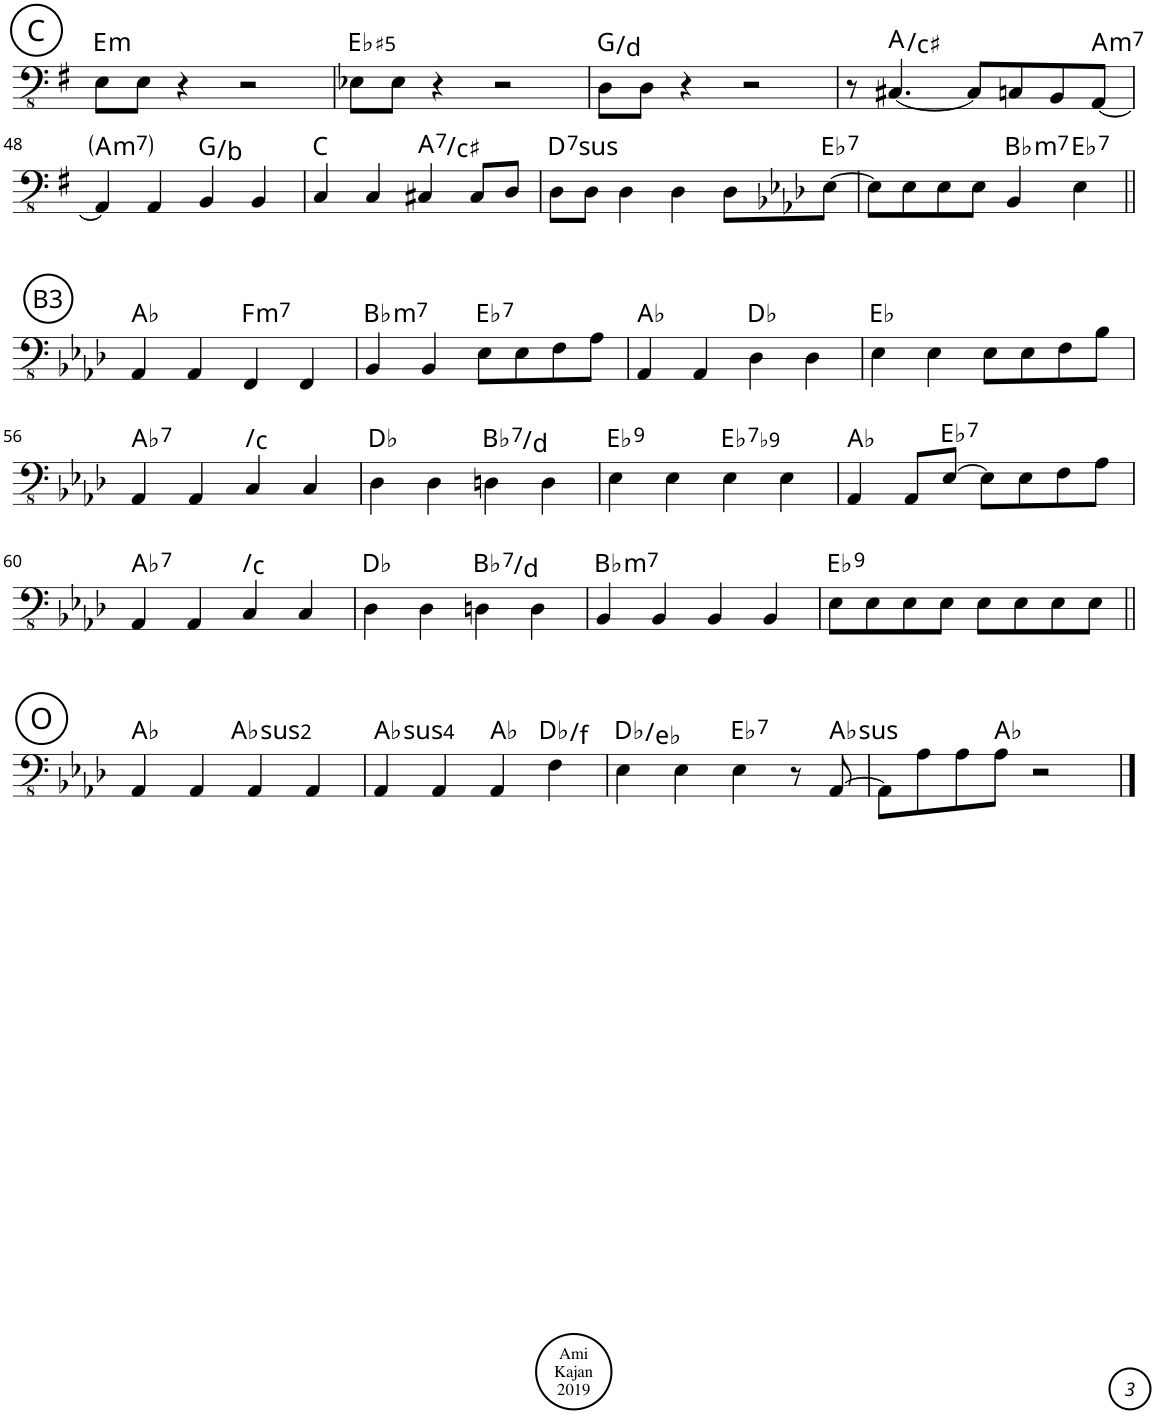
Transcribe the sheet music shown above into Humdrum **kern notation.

**kern	**harte
*part1	*part1
*staff1	*
*I"Piano	*
*I'Pno.	*
!!LO:PB:g=z
*clefFv4	*
*k[f#]	*
*M4/4	*
*met(c)	*
!!LO:REH:place=s1:a:cj:enc=circle:fs=14:t=C
=44	=44
!	!LO:H:kt=m
8EE\L	E:min
8EE\J	.
4r	.
2r	.
=45	=45
8EE-X\L	Eb:(3,#5)
8EE-\J	.
4r	.
2r	.
=46	=46
8DD\L	G:maj/5
8DD\J	.
4r	.
2r	.
=47	=47
8r	.
[4.CC#X/	A:maj/3
8CC#/L]	.
8CCn/	.
8BBB/	.
!	!LO:H:kt=m7
[8AAA/J	A:min7
!!LO:LB:g=z
=48	=48
!	!LO:H:kt=m7
4AAA/]	A:min7
4AAA/	.
4BBB/	G:maj/3
4BBB/	.
=49	=49
4CC/	C:maj
4CC/	.
!	!LO:H:kt=7
4CC#X/	A:7/3
8CC#/L	.
8DD/J	.
=50	=50
!	!LO:H:kt=7sus
8DD\L	D:sus4(7)
8DD\J	.
4DD\	.
4DD\	.
8DD\L	.
!	!LO:H:kt=7
[8EE-\J	Eb:7
=51	=51
8EE-\L]	.
8EE-\	.
8EE-\	.
8EE-\J	.
!	!LO:H:kt=m7
4BBB-/	Bb:min7
!	!LO:H:kt=7
4EE-\	Eb:7
!!LO:LB:g=z
!!LO:REH:place=s1:a:cj:enc=circle:fs=12:t=B3
=52||	=52||
4AAA-/	Ab:maj
4AAA-/	.
!	!LO:H:kt=m7
4FFF/	F:min7
4FFF/	.
=53	=53
!	!LO:H:kt=m7
4BBB-/	Bb:min7
4BBB-/	.
!	!LO:H:kt=7
8EE-\L	Eb:7
8EE-\	.
8FF\	.
8AA-\J	.
=54	=54
4AAA-/	Ab:maj
4AAA-/	.
4DD-\	Db:maj
4DD-\	.
=55	=55
4EE-\	Eb:maj
4EE-\	.
8EE-\L	.
8EE-\	.
8FF\	.
8BB-\J	.
!!LO:LB:g=z
=56	=56
!	!LO:H:kt=7
4AAA-/	Ab:7
4AAA-/	.
!	!LO:H:kt=N.C.
4CC/	N
4CC/	.
=57	=57
4DD-\	Db:maj
4DD-\	.
!	!LO:H:kt=7
4DDn\	Bb:7/3
4DD\	.
=58	=58
!	!LO:H:kt=9
4EE-\	Eb:9
4EE-\	.
!	!LO:H:kt=7
4EE-\	Eb:7(b9)
4EE-\	.
=59	=59
4AAA-/	Ab:maj
8AAA-/L	.
!	!LO:H:kt=7
[8EE-/J	Eb:7
8EE-\L]	.
8EE-\	.
8FF\	.
8AA-\J	.
!!LO:LB:g=z
=60	=60
!	!LO:H:kt=7
4AAA-/	Ab:7
4AAA-/	.
!	!LO:H:kt=N.C.
4CC/	N
4CC/	.
=61	=61
4DD-\	Db:maj
4DD-\	.
!	!LO:H:kt=7
4DDn\	Bb:7/3
4DD\	.
=62	=62
!	!LO:H:kt=m7
4BBB-/	Bb:min7
4BBB-/	.
4BBB-/	.
4BBB-/	.
=63	=63
!	!LO:H:kt=9
8EE-\L	Eb:9
8EE-\	.
8EE-\	.
8EE-\J	.
8EE-\L	.
8EE-\	.
8EE-\	.
8EE-\J	.
!!LO:LB:g=z
!!LO:REH:place=s1:a:cj:enc=circle:fs=14:t=O
=64||	=64||
4AAA-/	Ab:maj
4AAA-/	.
!	!LO:H:kt=2
4AAA-/	Ab:(1,2,5)
4AAA-/	.
=65	=65
!	!LO:H:kt=4
4AAA-/	Ab:sus4
4AAA-/	.
4AAA-/	Ab:maj
4FF\	Db:maj/3
=66	=66
4EE-\	Db:maj/2
4EE-\	.
!	!LO:H:kt=7
4EE-\	Eb:7
8r	.
!	!LO:H:kt=sus
[8AAA-/	Ab:sus4
=67	=67
8AAA-\L]	.
8AA-\	.
8AA-\	.
8AA-\J	Ab:maj
2r	.
==	==
*-	*-
